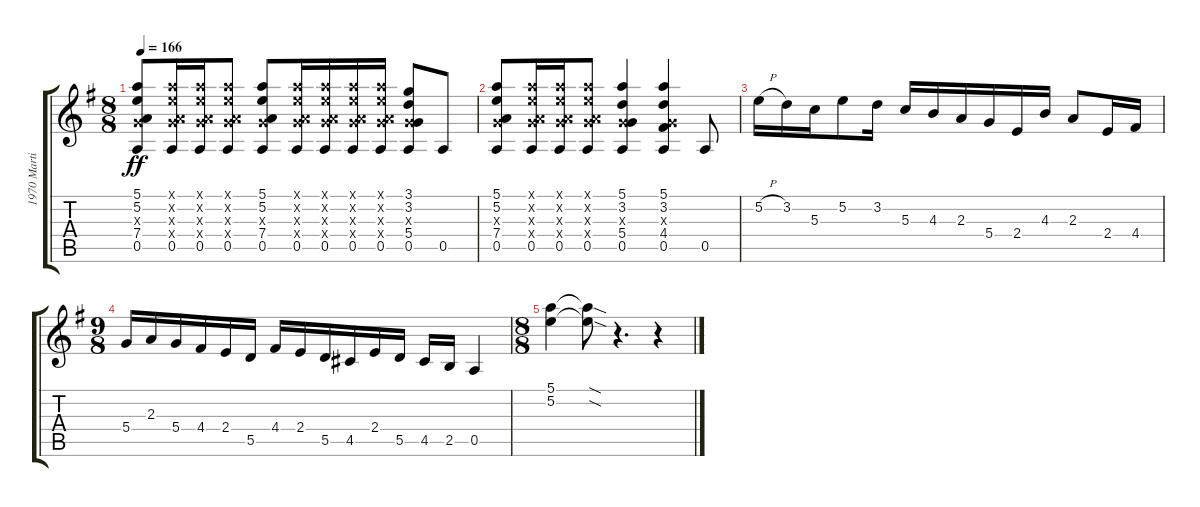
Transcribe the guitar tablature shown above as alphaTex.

\track ("1970 Martin 000-18" "1970 Marti") {instrument acousticguitarsteel}
\staff {score tabs}
\tuning (E4 B3 G3 D3 A2 E2) {hide}
\ts (8 8)
\tempo 166
\clef g2
\ks g
(5.1 5.2 0.3{x} 7.4 0.5).8{dy ff} (5.1{x} 5.2{x} 0.3{x} 7.4{x} 0.5).16 (5.1{x} 5.2{x} 0.3{x} 7.4{x} 0.5).16 (5.1{x} 5.2{x} 0.3{x} 7.4{x} 0.5).8 (5.1 5.2 0.3{x} 7.4 0.5).8 (5.1{x} 5.2{x} 0.3{x} 7.4{x} 0.5).16 (5.1{x} 5.2{x} 0.3{x} 7.4{x} 0.5).16 (5.1{x} 5.2{x} 0.3{x} 7.4{x} 0.5).16 (5.1{x} 5.2{x} 0.3{x} 7.4{x} 0.5).16 (3.1 3.2 0.3{x} 5.4 0.5).8 0.5.8 |
(5.1 5.2 0.3{x} 7.4 0.5).8 (5.1{x} 5.2{x} 0.3{x} 7.4{x} 0.5).16 (5.1{x} 5.2{x} 0.3{x} 7.4{x} 0.5).16 (5.1{x} 5.2{x} 0.3{x} 7.4{x} 0.5).8 (5.1 3.2 0.3{x} 5.4 0.5).4 (5.1 3.2 0.3{x} 4.4 0.5).4 0.5.8 |
5.2{h}.16 3.2.16 5.3.16 5.2.8 3.2.16 5.3.16 4.3.16 2.3.16 5.4.16 2.4.16 4.3.16 2.3.8 2.4.16 4.4.16 |
\ts (9 8)
5.4.16 2.3.16 5.4.16 4.4.16 2.4.16 5.5.16 4.4.16 2.4.16 5.5.16 4.5.16 2.4.16 5.5.16 4.5.16 2.5.16 0.5.4 |
\ts (8 8)
(5.1 5.2).4 (5.1{sod t} 5.2{sod t}).8 r.4{d} r.4
